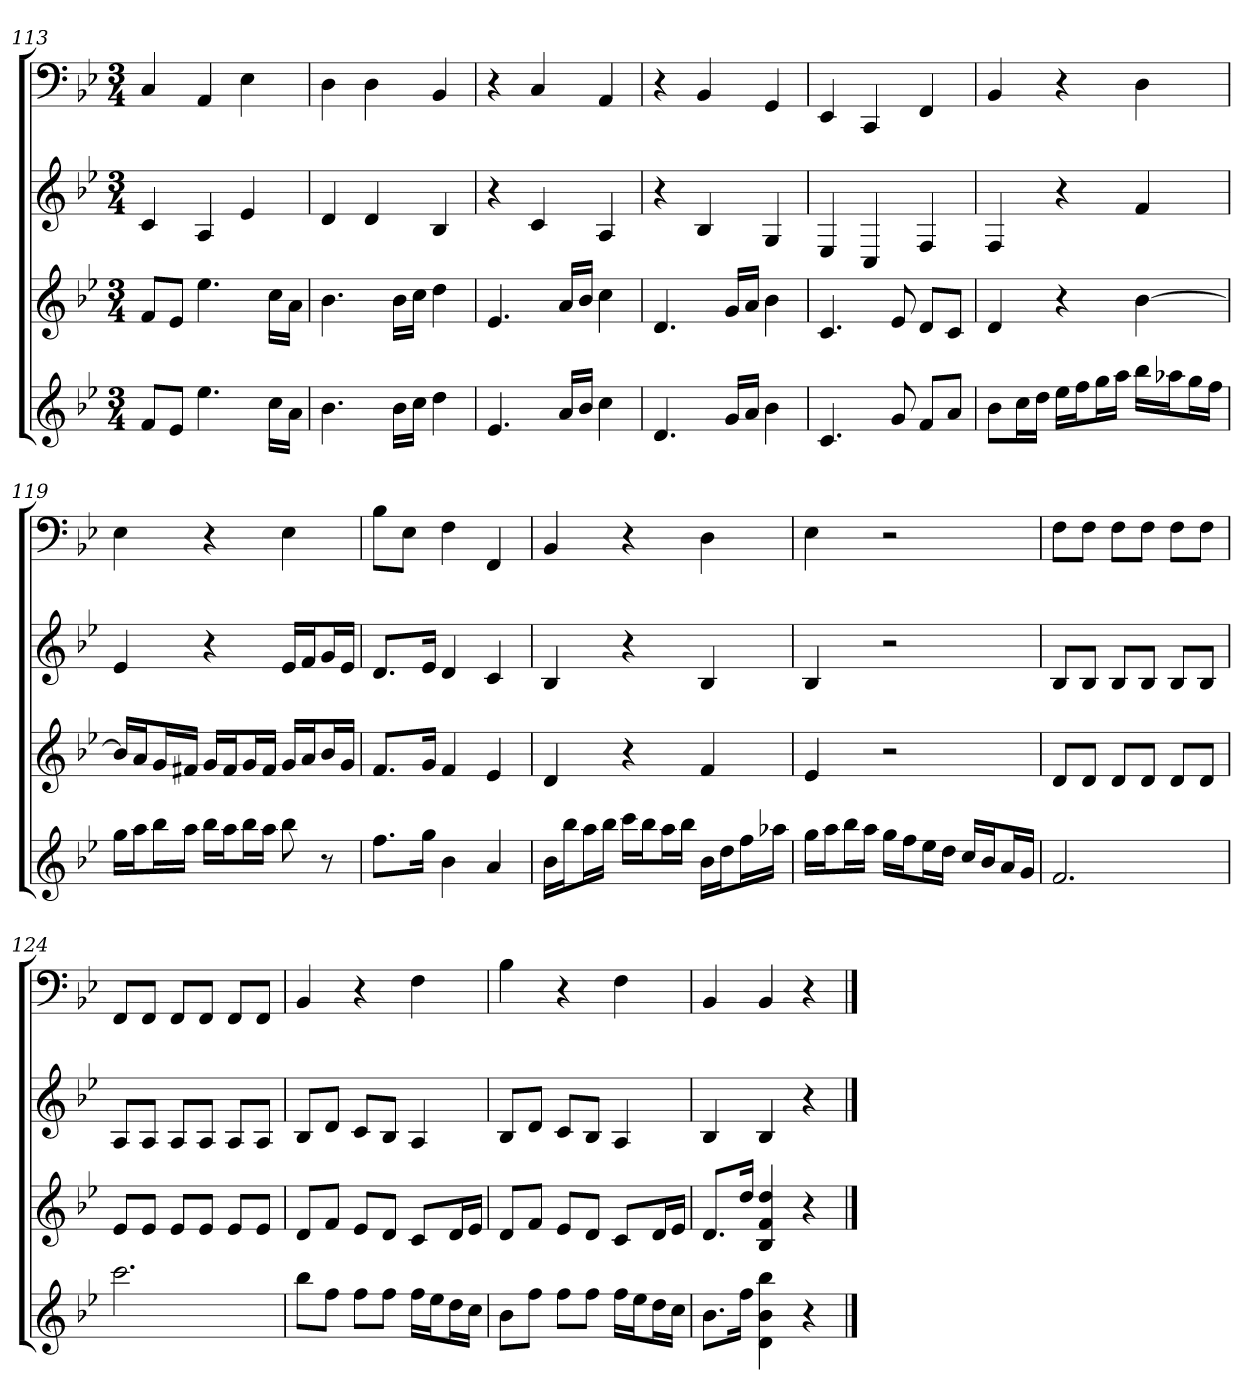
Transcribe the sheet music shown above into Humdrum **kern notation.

**kern	**kern	**kern	**kern
*part4	*part3	*part2	*part1
*staff4	*staff3	*staff2	*staff1
*k[b-e-]	*k[b-e-]	*k[b-e-]	*k[b-e-]
*B-:	*B-:	*B-:	*B-:
*M3/4	*M3/4	*M3/4	*M3/4
=113	=113	=113	=113
8fL	8fL	4c	4C
8e-J	8e-J	.	.
4.ee-	4.ee-	4A	4AA
.	.	4e-	4E-
16ccLL	16ccLL	.	.
16aJJ	16aJJ	.	.
=114	=114	=114	=114
4.b-	4.b-	4d	4D
.	.	4d	4D
16b-LL	16b-LL	.	.
16ccJJ	16ccJJ	.	.
4dd	4dd	4B-	4BB-
=115	=115	=115	=115
4.e-	4.e-	4r	4r
.	.	4c	4C
16aLL	16aLL	.	.
16b-JJ	16b-JJ	.	.
4cc	4cc	4A	4AA
=116	=116	=116	=116
4.d	4.d	4r	4r
.	.	4B-	4BB-
16gLL	16gLL	.	.
16aJJ	16aJJ	.	.
4b-	4b-	4G	4GG
=117	=117	=117	=117
4.c	4.c	4E-	4EE-
.	.	4C	4CC
8g	8e-	.	.
8fL	8dL	4F	4FF
8aJ	8cJ	.	.
=118	=118	=118	=118
8b-L	4d	4F	4BB-
16ccL	.	.	.
16ddJJ	.	.	.
16ee-LL	4r	4r	4r
16ffJ	.	.	.
16ggL	.	.	.
16aaJJ	.	.	.
16bb-LL	[4b-	4f	4D
16aa-XJ	.	.	.
16ggL	.	.	.
16ffJJ	.	.	.
=119	=119	=119	=119
16ggLL	16b-LL]	4e-	4E-
16aaJ	16aJ	.	.
16bb-L	16gL	.	.
16aaJJ	16f#XJJ	.	.
16bb-LL	16gLL	4r	4r
16aaJ	16f#J	.	.
16bb-L	16gL	.	.
16aaJJ	16f#JJ	.	.
8bb-	16gLL	16e-LL	4E-
.	16aJ	16fJ	.
8r	16b-L	16gL	.
.	16gJJ	16e-JJ	.
=120	=120	=120	=120
8.ffL	8.fL	8.dL	8B-L
.	.	.	8E-J
16ggJk	16gJk	16e-Jk	.
4b-	4f	4d	4F
4a	4e-	4c	4FF
=121	=121	=121	=121
16b-LL	4d	4B-	4BB-
16bb-J	.	.	.
16aaL	.	.	.
16bb-JJ	.	.	.
16cccLL	4r	4r	4r
16bb-J	.	.	.
16aaL	.	.	.
16bb-JJ	.	.	.
16b-LL	4f	4B-	4D
16ddJ	.	.	.
16ffL	.	.	.
16aa-XJJ	.	.	.
=122	=122	=122	=122
16ggLL	4e-	4B-	4E-
16aaJ	.	.	.
16bb-L	.	.	.
16aaJJ	.	.	.
16ggLL	2r	2r	2r
16ffJ	.	.	.
16ee-L	.	.	.
16ddJJ	.	.	.
16ccLL	.	.	.
16b-J	.	.	.
16aL	.	.	.
16gJJ	.	.	.
=123	=123	=123	=123
2.f	8dL	8B-L	8FL
.	8dJ	8B-J	8FJ
.	8dL	8B-L	8FL
.	8dJ	8B-J	8FJ
.	8dL	8B-L	8FL
.	8dJ	8B-J	8FJ
=124	=124	=124	=124
2.ccc	8e-L	8AL	8FFL
.	8e-J	8AJ	8FFJ
.	8e-L	8AL	8FFL
.	8e-J	8AJ	8FFJ
.	8e-L	8AL	8FFL
.	8e-J	8AJ	8FFJ
=125	=125	=125	=125
8bb-L	8dL	8B-L	4BB-
8ffJ	8fJ	8dJ	.
8ffL	8e-L	8cL	4r
8ffJ	8dJ	8B-J	.
16ffLL	8cL	4A	4F
16ee-J	.	.	.
16ddL	16dL	.	.
16ccJJ	16e-JJ	.	.
=126	=126	=126	=126
8b-L	8dL	8B-L	4B-
8ffJ	8fJ	8dJ	.
8ffL	8e-L	8cL	4r
8ffJ	8dJ	8B-J	.
16ffLL	8cL	4A	4F
16ee-J	.	.	.
16ddL	16dL	.	.
16ccJJ	16e-JJ	.	.
=127	=127	=127	=127
8.b-L	8.dL	4B-	4BB-
16ffJk	16ddJk	.	.
4d 4b- 4bb-	4B- 4f 4dd	4B-	4BB-
4r	4r	4r	4r
==	==	==	==
*-	*-	*-	*-
